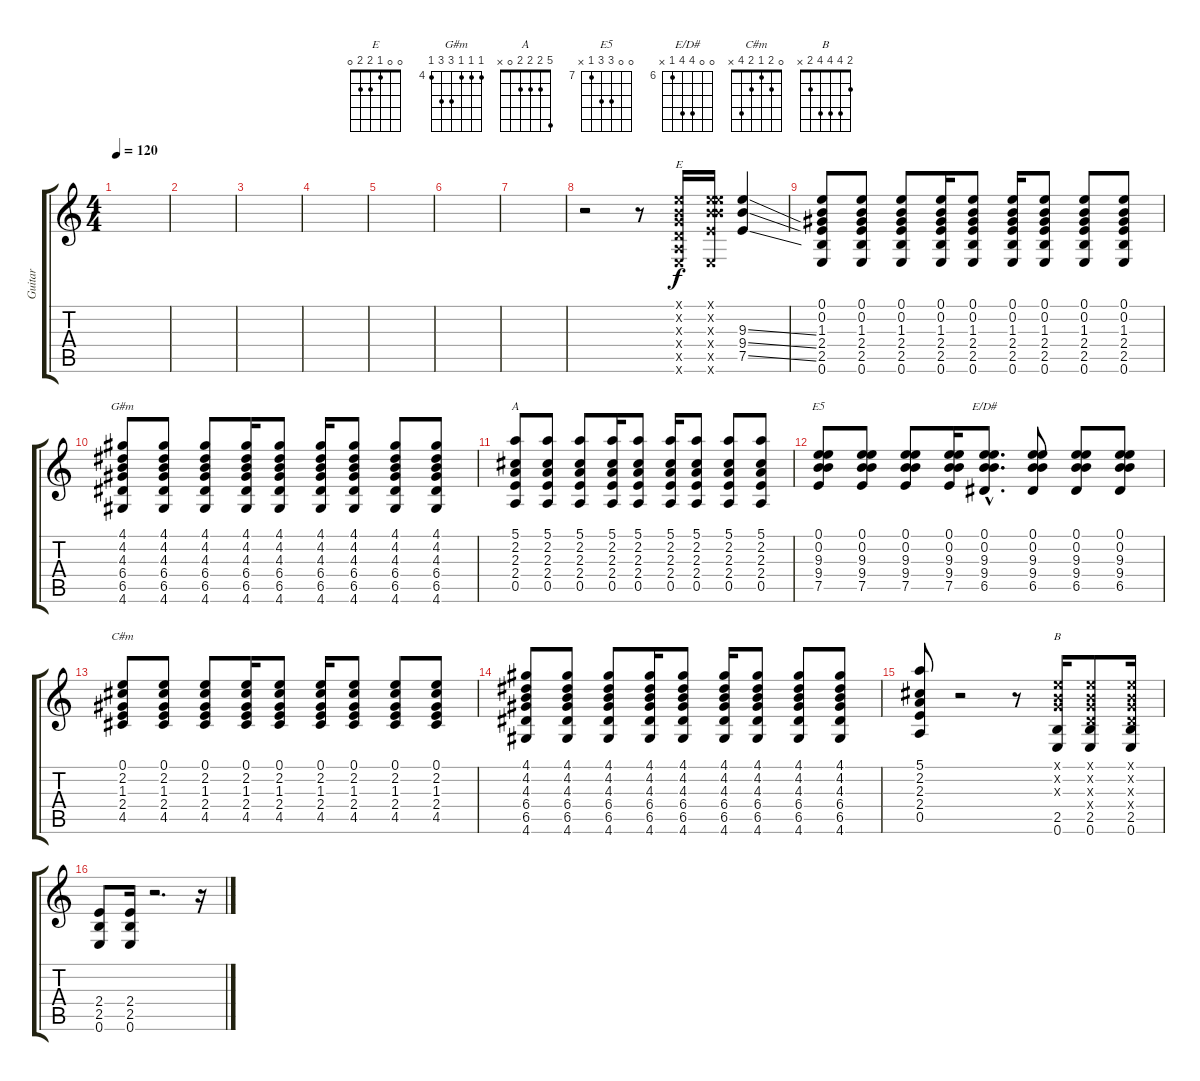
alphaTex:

\track ("Guitar" "Guitar") {instrument distortionguitar}
\staff {score tabs}
\tuning (E4 B3 G3 D3 A2 E2) {hide}
\chord ("E" 0 0 1 2 2 0)
\chord ("G#m" 4 4 4 6 6 4) {firstfret 4}
\chord ("A" 5 2 2 2 0 x)
\chord ("E5" 0 0 9 9 7 x) {firstfret 7}
\chord ("E/D#" 0 0 9 9 6 x) {firstfret 6}
\chord ("C#m" 0 2 1 2 4 x)
\chord ("B" 2 4 4 4 2 x)
\ts (4 4)
\tempo 120
\clef g2
\ks c
|
|
|
|
|
|
|
r.2 r.8 (0.1{x} 0.2{x} 0.3{x} 0.4{x} 0.5{x} 0.6{x}).16{ch "E"} (0.1{x} 0.2{x} 9.3{x} 9.4{x} 7.5{x} 0.6{x}).16 (9.3{ss} 9.4{ss} 7.5{ss}).4 |
(0.1 0.2 1.3 2.4 2.5 0.6).8 (0.1 0.2 1.3 2.4 2.5 0.6).8 (0.1 0.2 1.3 2.4 2.5 0.6).8 (0.1 0.2 1.3 2.4 2.5 0.6).16 (0.1 0.2 1.3 2.4 2.5 0.6).8 (0.1 0.2 1.3 2.4 2.5 0.6).16 (0.1 0.2 1.3 2.4 2.5 0.6).8 (0.1 0.2 1.3 2.4 2.5 0.6).8 (0.1 0.2 1.3 2.4 2.5 0.6).8 |
(4.1 4.2 4.3 6.4 6.5 4.6).8{ch "G#m"} (4.1 4.2 4.3 6.4 6.5 4.6).8 (4.1 4.2 4.3 6.4 6.5 4.6).8 (4.1 4.2 4.3 6.4 6.5 4.6).16 (4.1 4.2 4.3 6.4 6.5 4.6).8 (4.1 4.2 4.3 6.4 6.5 4.6).16 (4.1 4.2 4.3 6.4 6.5 4.6).8 (4.1 4.2 4.3 6.4 6.5 4.6).8 (4.1 4.2 4.3 6.4 6.5 4.6).8 |
(5.1 2.2 2.3 2.4 0.5).8{ch "A"} (5.1 2.2 2.3 2.4 0.5).8 (5.1 2.2 2.3 2.4 0.5).8 (5.1 2.2 2.3 2.4 0.5).16 (5.1 2.2 2.3 2.4 0.5).8 (5.1 2.2 2.3 2.4 0.5).16 (5.1 2.2 2.3 2.4 0.5).8 (5.1 2.2 2.3 2.4 0.5).8 (5.1 2.2 2.3 2.4 0.5).8 |
(0.1 0.2 9.3 9.4 7.5).8{ch "E5"} (0.1 0.2 9.3 9.4 7.5).8 (0.1 0.2 9.3 9.4 7.5).8 (0.1 0.2 9.3 9.4 7.5).16 (0.1{hac} 0.2{hac} 9.3{hac} 9.4{hac} 6.5{hac}).8{d ch "E/D#"} (0.1 0.2 9.3 9.4 6.5).8 (0.1 0.2 9.3 9.4 6.5).8 (0.1 0.2 9.3 9.4 6.5).8 |
(0.1 2.2 1.3 2.4 4.5).8{ch "C#m"} (0.1 2.2 1.3 2.4 4.5).8 (0.1 2.2 1.3 2.4 4.5).8 (0.1 2.2 1.3 2.4 4.5).16 (0.1 2.2 1.3 2.4 4.5).8 (0.1 2.2 1.3 2.4 4.5).16 (0.1 2.2 1.3 2.4 4.5).8 (0.1 2.2 1.3 2.4 4.5).8 (0.1 2.2 1.3 2.4 4.5).8 |
(4.1 4.2 4.3 6.4 6.5 4.6).8 (4.1 4.2 4.3 6.4 6.5 4.6).8 (4.1 4.2 4.3 6.4 6.5 4.6).8 (4.1 4.2 4.3 6.4 6.5 4.6).16 (4.1 4.2 4.3 6.4 6.5 4.6).8 (4.1 4.2 4.3 6.4 6.5 4.6).16 (4.1 4.2 4.3 6.4 6.5 4.6).8 (4.1 4.2 4.3 6.4 6.5 4.6).8 (4.1 4.2 4.3 6.4 6.5 4.6).8 |
(5.1 2.2 2.3 2.4 0.5).8 r.2 r.8 (0.1{x} 0.2{x} 0.3{x} 2.5 0.6).16{ch "B"} (0.1{x} 0.2{x} 0.3{x} 0.4{x} 2.5 0.6).8 (0.1{x} 0.2{x} 0.3{x} 0.4{x} 2.5 0.6).16 |
(2.4 2.5 0.6).8 (2.4 2.5 0.6).16 r.2{d} r.16
